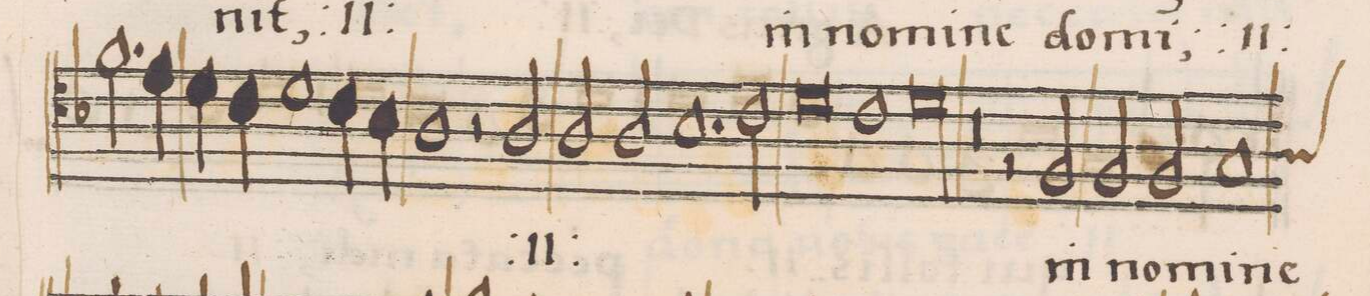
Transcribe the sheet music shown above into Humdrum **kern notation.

**kern	**text
*I"ALTVS	*
*clefC4	*
*k[b-]	*
*met(C|)	*
*M2/1	*
2.f\	no-
4e\	-mi-
=93-	=93-
4d\	-ne
4c\	.
1d\	do-
4c\	-mi-
4B-\	.
=94-	=94-
1A\	-(ni)
2r	.
2A/	in
=95-	=95-
2A/	no-
2A/	-mi-
1.B-\	-ne
=96-	=96-
2c\	.
0d\	do-
=97-	=97-
1c\	-mi-
=98-	=98-
00d\	-(ni)
*	*Xij
=99-	=99-
=100-	=100-
0r	.
=101-	=101-
2r	.
2F/	in
2F/	no-
2F/	-mi-
=102-	=102-
*custos:A	*
1G/	-ne
*-	*-
